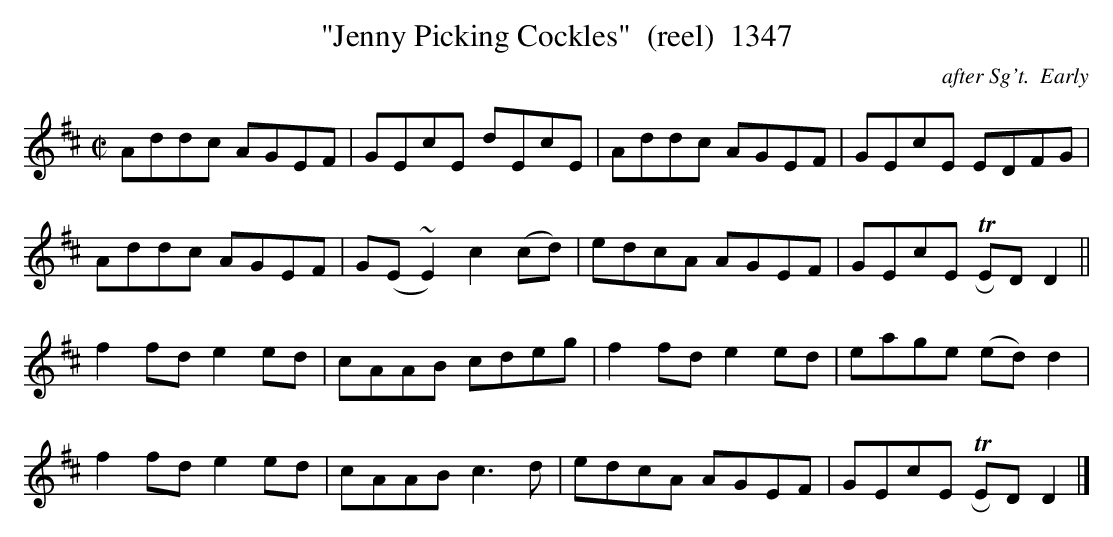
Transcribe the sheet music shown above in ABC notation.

X:1
T:"Jenny Picking Cockles"  (reel)  1347
C:after Sg't.  Early
BRENNAN July 2003 (HTTP://WWW.SOSYOURMOM.COM)
M:C|
L:1/8
K:D
Addc AGEF|GEcE dEcE|Addc AGEF|GEcE EDFG|
Addc AGEF|G(E~E2)c2(cd)|edcA AGEF|GEcE TRED D2||
f2fd e2ed|cAAB cdeg|f2fd e2ed|eage (ed) d2|
f2fd e2ed|cAAB c3d|edcA AGEF|GEcE TRED D2|]
